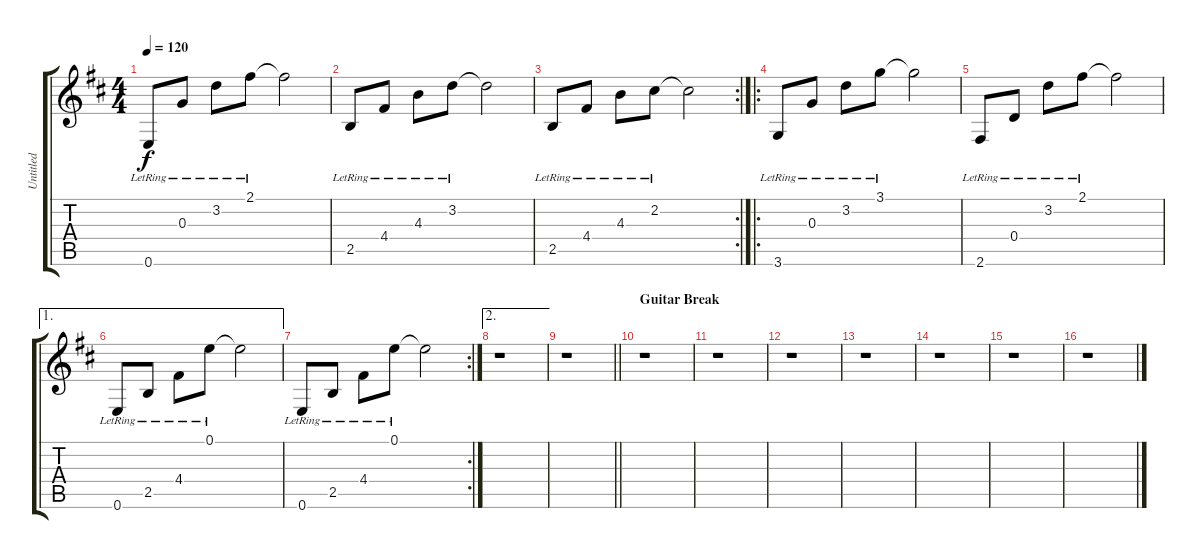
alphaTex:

\track ("Untitled" "Untitled") {instrument acousticguitarnylon}
\staff {score tabs}
\tuning (E4 B3 G3 D3 A2 E2) {hide}
\ts (4 4)
\tempo 120
\clef g2
\ks d
0.6{lr}.8{dy f} 0.3{lr}.8 3.2{lr}.8 2.1{lr}.8 2.1{t}.2 |
2.5{lr}.8 4.4{lr}.8 4.3{lr}.8 3.2{lr}.8 3.2{t}.2 |
\rc 2
2.5{lr}.8 4.4{lr}.8 4.3{lr}.8 2.2{lr}.8 2.2{t}.2 |
\ro
3.6{lr}.8 0.3{lr}.8 3.2{lr}.8 3.1{lr}.8 3.1{t}.2 |
2.6{lr}.8 0.4{lr}.8 3.2{lr}.8 2.1{lr}.8 2.1{t}.2 |
\ae 1
0.6{lr}.8 2.5{lr}.8 4.4{lr}.8 0.1{lr}.8 0.1{t}.2 |
\rc 2
0.6{lr}.8 2.5{lr}.8 4.4{lr}.8 0.1{lr}.8 0.1{t}.2 |
\ae 2
r.1 |
\barLineRight lightlight
r.1 |
\section ("" "Guitar Break")
r.1 |
r.1 |
r.1 |
r.1 |
r.1 |
r.1 |
r.1
